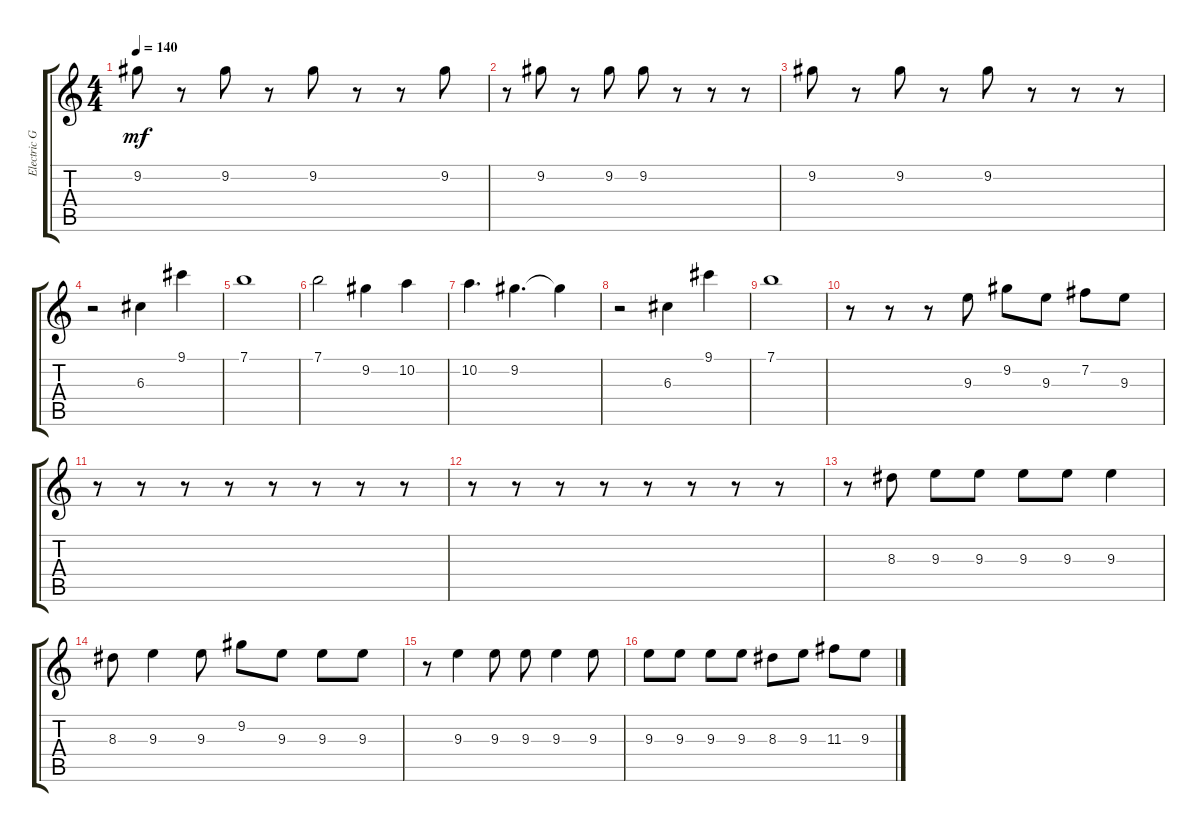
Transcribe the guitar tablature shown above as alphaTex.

\track ("Electric Guitar" "Electric G") {instrument distortionguitar}
\staff {score tabs}
\tuning (E4 B3 G3 D3 A2 E2) {hide}
\ts (4 4)
\tempo 140
\clef g2
\ks c
9.2.8{dy mf instrument distortionguitar} r.8 9.2.8 r.8 9.2.8 r.8 r.8 9.2.8 |
r.8 9.2.8 r.8 9.2.8 9.2.8 r.8 r.8 r.8 |
9.2.8 r.8 9.2.8 r.8 9.2.8 r.8 r.8 r.8 |
r.2 6.3.4 9.1.4 |
7.1.1 |
7.1.2 9.2.4 10.2.4 |
10.2.4{d} 9.2.4{d} 9.2{t}.4 |
r.2 6.3.4 9.1.4 |
7.1.1 |
r.8 r.8 r.8 9.3.8 9.2.8 9.3.8 7.2.8 9.3.8 |
r.8 r.8 r.8 r.8 r.8 r.8 r.8 r.8 |
r.8 r.8 r.8 r.8 r.8 r.8 r.8 r.8 |
r.8 8.3.8 9.3.8 9.3.8 9.3.8 9.3.8 9.3.4 |
8.3.8 9.3.4 9.3.8 9.2.8 9.3.8 9.3.8 9.3.8 |
r.8 9.3.4 9.3.8 9.3.8 9.3.4 9.3.8 |
9.3.8 9.3.8 9.3.8 9.3.8 8.3.8 9.3.8 11.3.8 9.3.8
